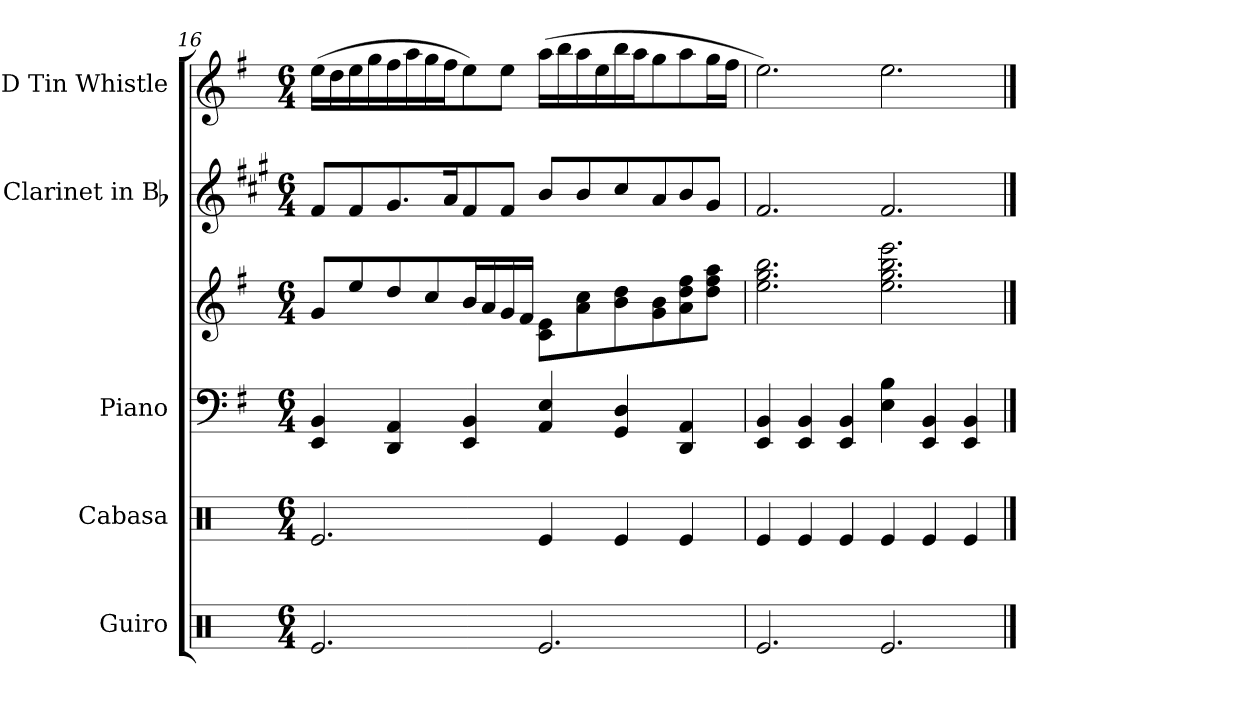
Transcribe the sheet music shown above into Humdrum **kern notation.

**kern	**kern	**kern	**kern	**kern	**kern
*part5	*part4	*part3	*part3	*part2	*part1
*staff6	*staff5	*staff4	*staff3	*staff2	*staff1
*I"Guiro	*I"Cabasa	*I"Piano	*	*I"Clarinet in Bb	*I"D Tin Whistle
*I'Gro.	*I'Cab.	*I'Pno.	*	*I'Cl.	*I'T. Whistle
!!LO:LB:g=z
*clefX	*clefX	*clefF4	*clefG2	*clefG2	*clefG2
*	*	*	*	*ITrd1c2	*ITrd-7c-12
*k[]	*k[]	*k[f#]	*k[f#]	*k[f#]	*k[f#]
*C:	*C:	*G:	*G:	*G:	*G:
*M6/4	*M6/4	*M6/4	*M6/4	*M6/4	*M6/4
=16	=16	=16	=16	=16	=16
2.Rei/	2.Rei/	4EEi/ 4BBi	8gi/L	8ei/L	(16eeei\LL
.	.	.	.	.	16dddi\
.	.	.	8eei/	8ei/	16eeei\
.	.	.	.	.	16gggi\
.	.	4DDi/ 4AAi	8ddi/	8.f#i/	16fff#i\
.	.	.	.	.	16aaai\
.	.	.	8cci/	.	16gggi\
.	.	.	.	16gi/k	16fff#i\J
.	.	4EEi/ 4BBi	16bi/L	8ei/	8eeei\)
.	.	.	16ai/	.	.
.	.	.	16gi/	8ei/J	8eeei\J
.	.	.	16f#i/JJ	.	.
2.Rei/	4Rei/	4AAi/ 4Ei	8ci\ 8eiL	8ai/L	(16aaai\LL
.	.	.	.	.	16bbbi\
.	.	.	8ai\ 8cci	8ai/	16aaai\
.	.	.	.	.	16eeei\
.	4Rei/	4GGi/ 4Di	8bi\ 8ddi	8bi/	16bbbi\
.	.	.	.	.	16aaai\J
.	.	.	8gi\ 8bi	8gi/	8gggi\
.	4Rei/	4DDi/ 4AAi	8ai\ 8ddi 8ff#i	8ai/	8aaai\
.	.	.	8ddi\ 8ff#i 8aaiJ	8f#i/J	16gggi\L
.	.	.	.	.	16fff#i\JJ
=17	=17	=17	=17	=17	=17
2.Rei/	4Rei/	4EEi/ 4BBi	2.eei\ 2.ggi 2.bbi	2.ei/	2.eeei\)
.	4Rei/	4EEi/ 4BBi	.	.	.
.	4Rei/	4EEi/ 4BBi	.	.	.
2.Rei/	4Rei/	4Ei\ 4Bi	2.eei\ 2.ggi 2.bbi 2.eeei	2.ei/	2.eeei\
.	4Rei/	4EEi/ 4BBi	.	.	.
.	4Rei/	4EEi/ 4BBi	.	.	.
==	==	==	==	==	==
*-	*-	*-	*-	*-	*-
